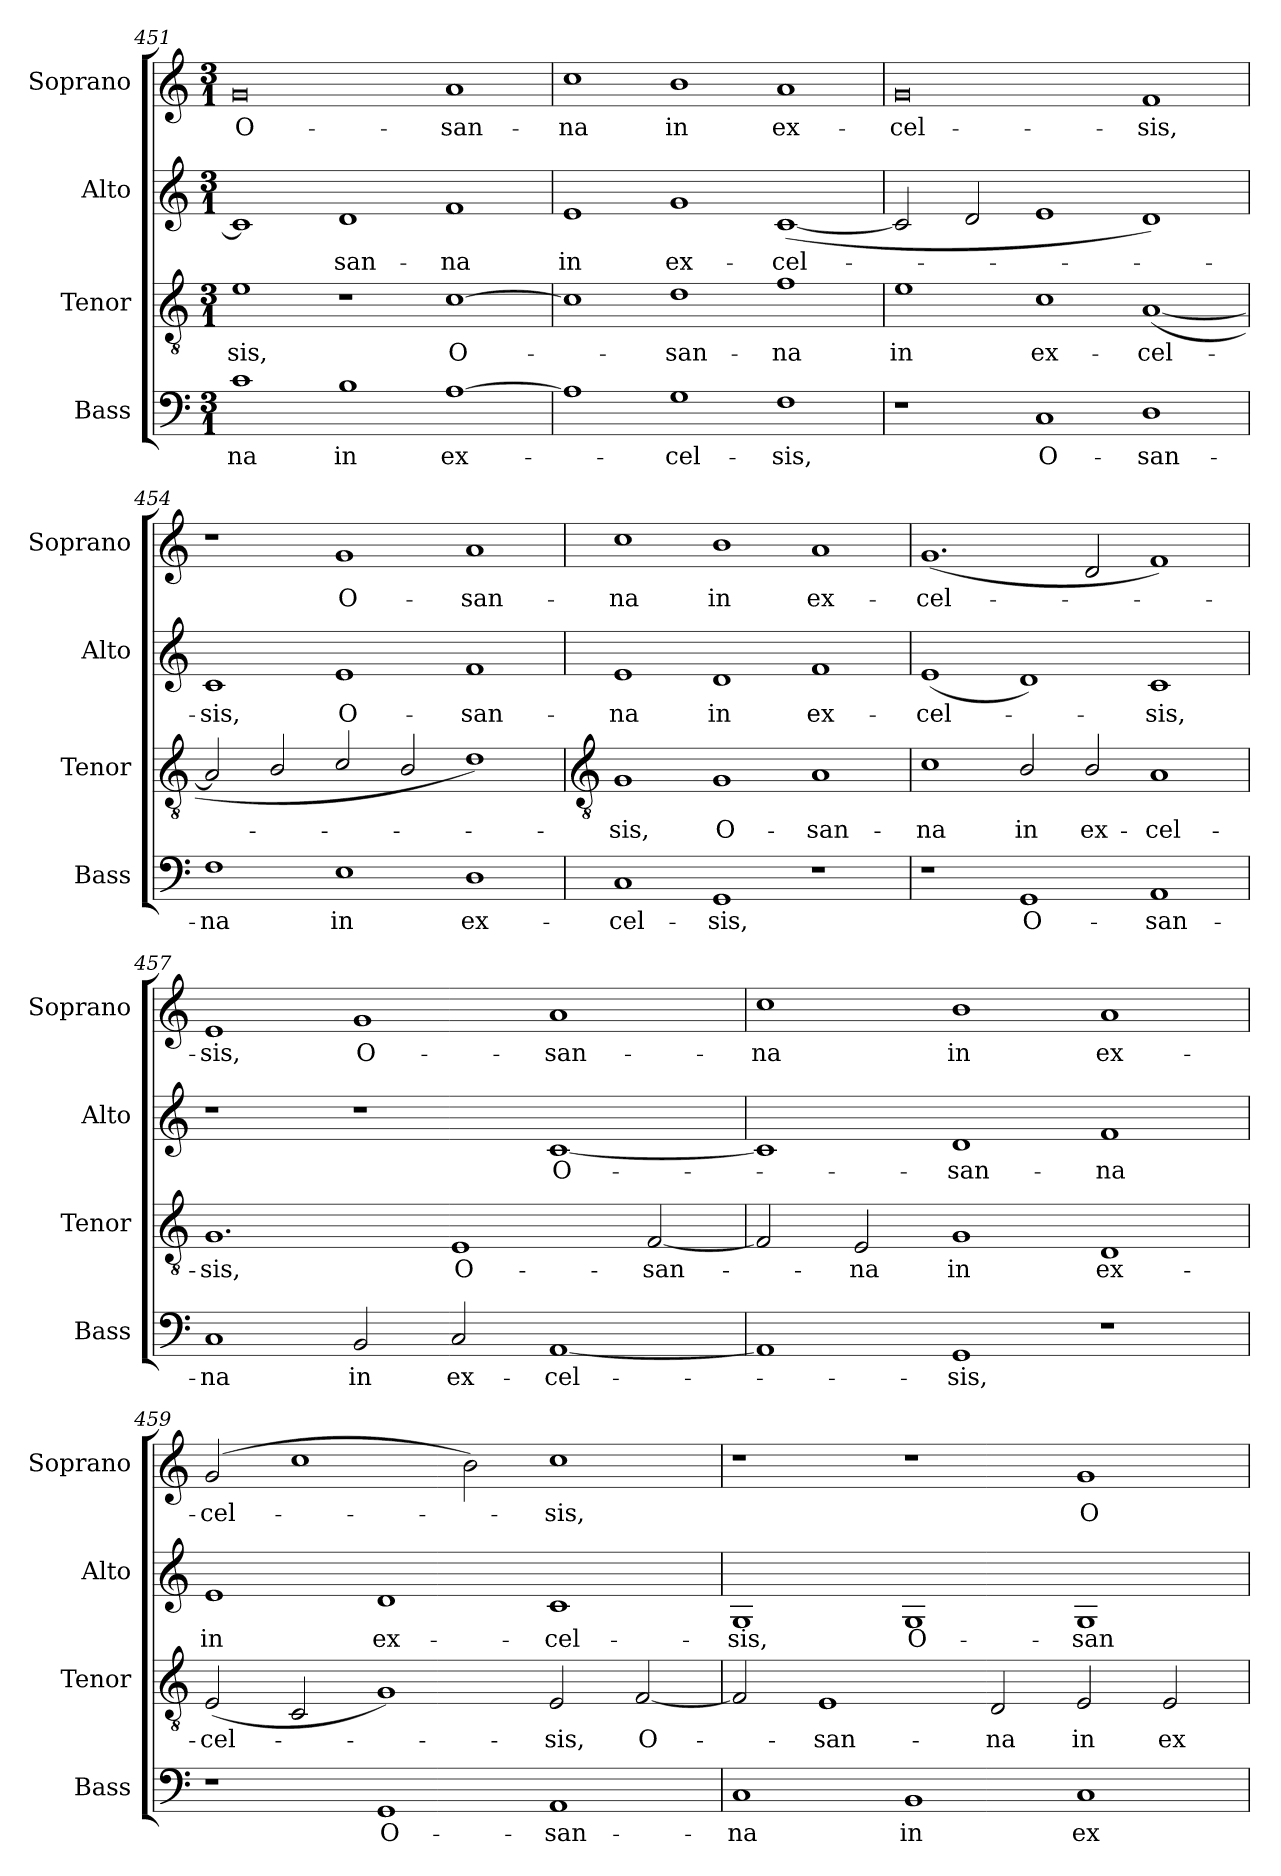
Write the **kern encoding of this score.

**kern	**text	**kern	**text	**kern	**text	**kern	**text
*part4	*part4	*part3	*part3	*part2	*part2	*part1	*part1
*staff4	*staff4	*staff3	*staff3	*staff2	*staff2	*staff1	*staff1
*I"Bass	*	*I"Tenor	*	*I"Alto	*	*I"Soprano	*
*I'Bass	*	*I'Tenor	*	*I'Alto	*	*I'Soprano	*
*clefF4	*	*clefGv2	*	*clefG2	*	*clefG2	*
*k[]	*	*k[]	*	*k[]	*	*k[]	*
*C:	*	*C:	*	*C:	*	*C:	*
*M3/1	*	*M3/1	*	*M3/1	*	*M3/1	*
=451	=451	=451	=451	=451	=451	=451	=451
!	!LO:LY:b	!	!LO:LY:b	!	!	!	!LO:LY:b
1c	-na	1e	-sis,	1c]	.	0g	O-
!	!LO:LY:b	!	!	!	!LO:LY:b	!	!
1B	in	1r	.	1d	san-	.	.
!	!LO:LY:b	!	!LO:LY:b	!	!LO:LY:b	!	!LO:LY:b
[1A	ex-	[1c	O-	1f	-na	1a	-san-
=452	=452	=452	=452	=452	=452	=452	=452
!	!	!	!	!	!LO:LY:b	!	!LO:LY:b
1A]	.	1c]	.	1e	in	1cc	-na
!	!LO:LY:b	!	!LO:LY:b	!	!LO:LY:b	!	!LO:LY:b
1G	cel-	1d	san-	1g	ex-	1b	in
!	!LO:LY:b	!	!LO:LY:b	!	!LO:LY:b	!	!LO:LY:b
1F	-sis,	1f	-na	(<[1c	-cel-	1a	ex-
=453	=453	=453	=453	=453	=453	=453	=453
!	!	!	!LO:LY:b	!	!	!	!LO:LY:b
1r	.	1e	in	2c]	.	0g	-cel-
.	.	.	.	2d	.	.	.
!	!LO:LY:b	!	!LO:LY:b	!	!	!	!
1C	O-	1c	ex-	1e	.	.	.
!	!LO:LY:b	!	!LO:LY:b	!	!	!	!LO:LY:b
1D	-san-	(<[1A	-cel-	1d)	.	1f	-sis,
=454	=454	=454	=454	=454	=454	=454	=454
!	!LO:LY:b	!	!	!	!LO:LY:b	!	!
1F	-na	2A]	.	1c	sis,	1r	.
.	.	2B/	.	.	.	.	.
!	!LO:LY:b	!	!	!	!LO:LY:b	!	!LO:LY:b
1E	in	2c/	.	1e	O-	1g	O-
.	.	2B/	.	.	.	.	.
!	!LO:LY:b	!	!	!	!LO:LY:b	!	!LO:LY:b
1D	ex-	1d/)	.	1f	-san-	1a	-san-
!!LO:LB:g=z
=455	=455	=455	=455	=455	=455	=455	=455
*	*	*clefGv2	*	*	*	*	*
!	!LO:LY:b	!	!LO:LY:b	!	!LO:LY:b	!	!LO:LY:b
1C	-cel-	1G	sis,	1e	-na	1cc	-na
!	!LO:LY:b	!	!LO:LY:b	!	!LO:LY:b	!	!LO:LY:b
1GG	-sis,	1G	O-	1d	in	1b	in
!	!	!	!LO:LY:b	!	!LO:LY:b	!	!LO:LY:b
1r	.	1A	-san-	1f	ex-	1a	ex-
=456	=456	=456	=456	=456	=456	=456	=456
!	!	!	!LO:LY:b	!	!LO:LY:b	!	!LO:LY:b
1r	.	1c	-na	(<1e	-cel-	(<1.g	-cel-
!	!LO:LY:b	!	!LO:LY:b	!	!	!	!
1GG	O-	2B/	in	1d)	.	.	.
!	!	!	!LO:LY:b	!	!	!	!
.	.	2B/	ex-	.	.	2d	.
!	!LO:LY:b	!	!LO:LY:b	!	!LO:LY:b	!	!
1AA	-san-	1A	-cel-	1c	sis,	1f)	.
=457	=457	=457	=457	=457	=457	=457	=457
!	!LO:LY:b	!	!LO:LY:b	!	!	!	!LO:LY:b
1C	-na	1.G	-sis,	1r	.	1e	sis,
!	!LO:LY:b	!	!	!	!	!	!LO:LY:b
2BB	in	.	.	1r	.	1g	O-
!	!LO:LY:b	!	!LO:LY:b	!	!	!	!
2C	ex-	1E	O-	.	.	.	.
!	!LO:LY:b	!	!	!	!LO:LY:b	!	!LO:LY:b
[1AA	-cel-	.	.	[1c	O-	1a	-san-
!	!	!	!LO:LY:b	!	!	!	!
.	.	[2F	-san-	.	.	.	.
=458	=458	=458	=458	=458	=458	=458	=458
!	!	!	!	!	!	!	!LO:LY:b
1AA]	.	2F]	.	1c]	.	1cc	-na
!	!	!	!LO:LY:b	!	!	!	!
.	.	2E	na	.	.	.	.
!	!LO:LY:b	!	!LO:LY:b	!	!LO:LY:b	!	!LO:LY:b
1GG	sis,	1G	in	1d	san-	1b	in
!	!	!	!LO:LY:b	!	!LO:LY:b	!	!LO:LY:b
1r	.	1D	ex-	1f	-na	1a	ex-
=459	=459	=459	=459	=459	=459	=459	=459
!	!	!	!LO:LY:b	!	!LO:LY:b	!	!LO:LY:b
1r	.	(<2E	-cel-	1e	in	(<2g	-cel-
.	.	2C	.	.	.	1cc	.
!	!LO:LY:b	!	!	!	!LO:LY:b	!	!
1GG	O-	1G)	.	1d	ex-	.	.
.	.	.	.	.	.	2b)	.
!	!LO:LY:b	!	!LO:LY:b	!	!LO:LY:b	!	!LO:LY:b
1AA	-san-	2E	sis,	1c	-cel-	1cc	sis,
!	!	!	!LO:LY:b	!	!	!	!
.	.	[2F	O-	.	.	.	.
=460	=460	=460	=460	=460	=460	=460	=460
!	!LO:LY:b	!	!	!	!LO:LY:b	!	!
1C	-na	2F]	.	1G	-sis,	1r	.
!	!	!	!LO:LY:b	!	!	!	!
.	.	1E	san-	.	.	.	.
!	!LO:LY:b	!	!	!	!LO:LY:b	!	!
1BB	in	.	.	1G	O-	1r	.
!	!	!	!LO:LY:b	!	!	!	!
.	.	2D	-na	.	.	.	.
!	!LO:LY:b	!	!LO:LY:b	!	!LO:LY:b	!	!LO:LY:b
1C	ex-	2E	in	1G	-san-	1g	O-
!	!	!	!LO:LY:b	!	!	!	!
.	.	2E	ex-	.	.	.	.
=	=	=	=	=	=	=	=
*-	*-	*-	*-	*-	*-	*-	*-
